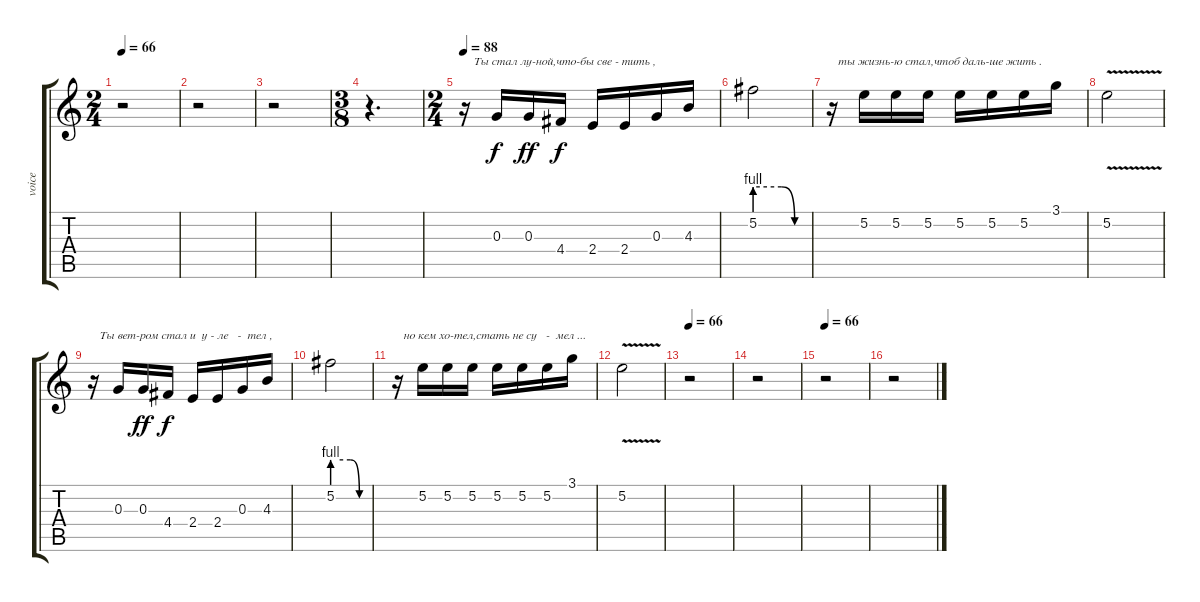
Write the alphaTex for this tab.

\track ("voice" "voice") {instrument synthbass1}
\staff {score tabs}
\tuning (E4 B3 G3 D3 A2 E2) {hide}
\ts (2 4)
\tempo 66
\clef g2
\ks c
r.2{dy f} |
r.2 |
r.2 |
\ts (3 8)
r.4{d} |
\ts (2 4)
\tempo 88
r.16{txt "   Ты стал лу-ной,что-бы све - тить ,"} 0.3.16 0.3.16{dy ff} 4.4.16{dy f} 2.4.16 2.4.16 0.3.16 4.3.16 |
5.2{be (custom 0 4 30 4 45 0 60 0)}.2 |
r.16{txt "  ты жизнь-ю стал,чтоб даль-ше жить ."} 5.2.16 5.2.16 5.2.16 5.2.16 5.2.16 5.2.16 3.1.16 |
5.2{v}.2 |
r.16{txt "  Ты вет-ром стал и  у - ле   -  тел ,"} 0.3.16 0.3.16{dy ff} 4.4.16{dy f} 2.4.16 2.4.16 0.3.16 4.3.16 |
5.2{be (custom 0 4 30 4 45 0 60 0)}.2 |
r.16{txt "  но кем хо-тел,стать не су   -  мел ..."} 5.2.16 5.2.16 5.2.16 5.2.16 5.2.16 5.2.16 3.1.16 |
5.2{v}.2 |
\tempo 66
r.2 |
r.2 |
\tempo 66
r.2 |
r.2
